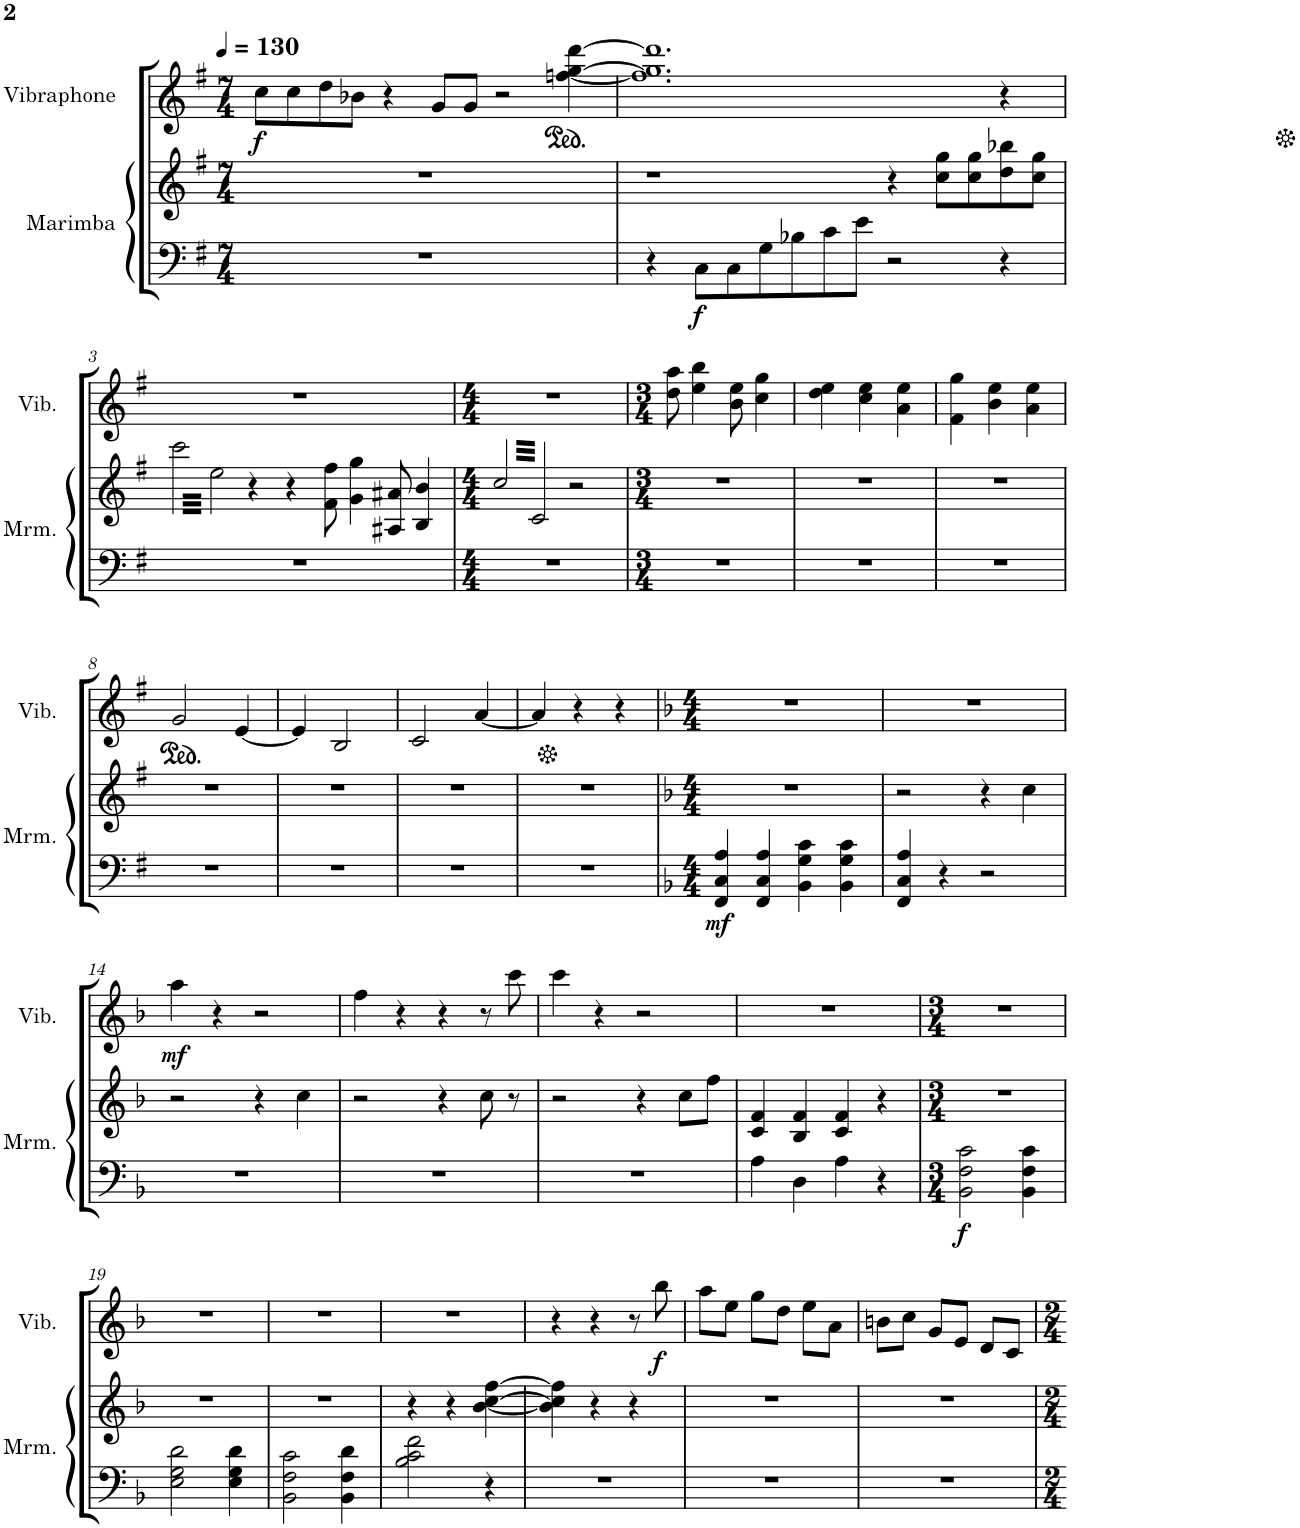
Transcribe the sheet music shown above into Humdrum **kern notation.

**kern	**kern	**dynam	**kern	**dynam
*part2	*part2	*part2	*part1	*part1
*staff3	*staff2	*staff2/3	*staff1	*staff1
*I"Marimba	*	*	*I"Vibraphone	*
*I'Mrm.	*	*	*I'Vib.	*
*clefF4	*clefG2	*	*clefG2	*
*k[f#]	*k[f#]	*	*k[f#]	*
*M7/4	*M7/4	*	*M7/4	*
*MM130	*MM130	*	*MM130	*
=1	=1	=1	=1	=1
!	!	!	!	!LO:DY:b
1..r	1..r	.	8cc\L	f
.	.	.	8cc\	.
.	.	.	8dd\	.
.	.	.	8b-X\J	.
.	.	.	4r	.
.	.	.	8g/L	.
.	.	.	8g/J	.
.	.	.	2r	.
*	*	*	*ped	*
.	.	.	[4ffn\ [4gg\ [4ddd\	.
=2	=2	=2	=2	=2
4r	1r	.	1.ff] 1.gg] 1.ddd]	.
!	!	!LO:DY:b=2	!	!
8C\L	.	f	.	.
8C\	.	.	.	.
8G\	.	.	.	.
8B-X\	.	.	.	.
8c\	.	.	.	.
8e\J	.	.	.	.
2r	4r	.	.	.
.	8cc\ 8gg\L	.	.	.
.	8cc\ 8gg\	.	.	.
*	*	*	*Xped	*
4r	8dd\ 8bb-X\	.	4r	.
.	8cc\ 8gg\J	.	.	.
!!LO:LB:g=z
=3	=3	=3	=3	=3
*	*tremolo	*	*	*
1..r	64ccc\LLLL	.	1..r	.
.	64ee\	.	.	.
.	64ccc\	.	.	.
.	64ee\	.	.	.
.	64ccc\	.	.	.
.	64ee\	.	.	.
.	64ccc\	.	.	.
.	64ee\	.	.	.
.	64ccc\	.	.	.
.	64ee\	.	.	.
.	64ccc\	.	.	.
.	64ee\	.	.	.
.	64ccc\	.	.	.
.	64ee\	.	.	.
.	64ccc\	.	.	.
.	64ee\	.	.	.
.	64ccc\	.	.	.
.	64ee\	.	.	.
.	64ccc\	.	.	.
.	64ee\	.	.	.
.	64ccc\	.	.	.
.	64ee\	.	.	.
.	64ccc\	.	.	.
.	64ee\	.	.	.
.	64ccc\	.	.	.
.	64ee\	.	.	.
.	64ccc\	.	.	.
.	64ee\	.	.	.
.	64ccc\	.	.	.
.	64ee\	.	.	.
.	64ccc\	.	.	.
.	64ee\JJJJ	.	.	.
*	*Xtremolo	*	*	*
.	4r	.	.	.
.	.	.	.	.
.	.	.	.	.
.	.	.	.	.
.	.	.	.	.
.	.	.	.	.
.	.	.	.	.
.	.	.	.	.
.	.	.	.	.
.	.	.	.	.
.	.	.	.	.
.	.	.	.	.
.	.	.	.	.
.	.	.	.	.
.	.	.	.	.
.	.	.	.	.
.	4r	.	.	.
.	8f#\ 8ff#\	.	.	.
.	4g\ 4gg\	.	.	.
.	8A#X/ 8a#X/	.	.	.
.	4B/ 4b/	.	.	.
=4	=4	=4	=4	=4
*M4/4	*M4/4	*	*M4/4	*
*	*tremolo	*	*	*
1r	64cc/LLLL	.	1r	.
.	64c/	.	.	.
.	64cc/	.	.	.
.	64c/	.	.	.
.	64cc/	.	.	.
.	64c/	.	.	.
.	64cc/	.	.	.
.	64c/	.	.	.
.	64cc/	.	.	.
.	64c/	.	.	.
.	64cc/	.	.	.
.	64c/	.	.	.
.	64cc/	.	.	.
.	64c/	.	.	.
.	64cc/	.	.	.
.	64c/	.	.	.
.	64cc/	.	.	.
.	64c/	.	.	.
.	64cc/	.	.	.
.	64c/	.	.	.
.	64cc/	.	.	.
.	64c/	.	.	.
.	64cc/	.	.	.
.	64c/	.	.	.
.	64cc/	.	.	.
.	64c/	.	.	.
.	64cc/	.	.	.
.	64c/	.	.	.
.	64cc/	.	.	.
.	64c/	.	.	.
.	64cc/	.	.	.
.	64c/JJJJ	.	.	.
*	*Xtremolo	*	*	*
.	2r	.	.	.
.	.	.	.	.
.	.	.	.	.
.	.	.	.	.
.	.	.	.	.
.	.	.	.	.
.	.	.	.	.
.	.	.	.	.
.	.	.	.	.
.	.	.	.	.
.	.	.	.	.
.	.	.	.	.
.	.	.	.	.
.	.	.	.	.
.	.	.	.	.
.	.	.	.	.
=5	=5	=5	=5	=5
*M3/4	*M3/4	*	*M3/4	*
2.r	2.r	.	8dd\ 8aa\	.
.	.	.	4ee\ 4bb\	.
.	.	.	8b\ 8ee\	.
.	.	.	4cc\ 4gg\	.
=6	=6	=6	=6	=6
2.r	2.r	.	4dd\ 4ee\	.
.	.	.	4cc\ 4ee\	.
.	.	.	4a\ 4ee\	.
=7	=7	=7	=7	=7
2.r	2.r	.	4f#\ 4gg\	.
.	.	.	4b\ 4ee\	.
.	.	.	4a\ 4ee\	.
!!LO:LB:g=z
=8	=8	=8	=8	=8
*	*	*	*ped	*
2.r	2.r	.	2g/	.
.	.	.	[4e/	.
=9	=9	=9	=9	=9
2.r	2.r	.	4e/]	.
.	.	.	2B/	.
=10	=10	=10	=10	=10
2.r	2.r	.	2c/	.
.	.	.	[4a/	.
=11	=11	=11	=11	=11
2.r	2.r	.	4a/]	.
*	*	*	*Xped	*
.	.	.	4r	.
.	.	.	4r	.
=12	=12	=12	=12	=12
*k[b-]	*k[b-]	*	*k[b-]	*
*M4/4	*M4/4	*	*M4/4	*
!	!	!LO:DY:b=2	!	!
4FF/ 4C/ 4A/	1r	mf	1r	.
4FF/ 4C/ 4A/	.	.	.	.
4BB-\ 4G\ 4c\	.	.	.	.
4BB-\ 4G\ 4c\	.	.	.	.
=13	=13	=13	=13	=13
4FF/ 4C/ 4A/	2r	.	1r	.
4r	.	.	.	.
2r	4r	.	.	.
.	4cc\	.	.	.
!!LO:LB:g=z
=14	=14	=14	=14	=14
!	!	!	!	!LO:DY:b
1r	2r	.	4aa\	mf
.	.	.	4r	.
.	4r	.	2r	.
.	4cc\	.	.	.
=15	=15	=15	=15	=15
1r	2r	.	4ff\	.
.	.	.	4r	.
.	4r	.	4r	.
.	8cc\	.	8r	.
.	8r	.	8ccc\	.
=16	=16	=16	=16	=16
1r	2r	.	4ccc\	.
.	.	.	4r	.
.	4r	.	2r	.
.	8cc\L	.	.	.
.	8ff\J	.	.	.
=17	=17	=17	=17	=17
4A\	4c/ 4f/	.	1r	.
4D\	4B-/ 4f/	.	.	.
4A\	4c/ 4f/	.	.	.
4r	4r	.	.	.
=18	=18	=18	=18	=18
*M3/4	*M3/4	*	*M3/4	*
!	!	!LO:DY:b=2	!	!
2BB-\ 2F\ 2c\	2.r	f	2.r	.
4BB-\ 4F\ 4c\	.	.	.	.
!!LO:LB:g=z
=19	=19	=19	=19	=19
2E\ 2G\ 2d\	2.r	.	2.r	.
4E\ 4G\ 4d\	.	.	.	.
=20	=20	=20	=20	=20
2BB-\ 2F\ 2c\	2.r	.	2.r	.
4BB-\ 4F\ 4d\	.	.	.	.
=21	=21	=21	=21	=21
2B-\ 2c\ 2f\	4r	.	2.r	.
.	4r	.	.	.
4r	[4b-\ [4cc\ [4ff\	.	.	.
=22	=22	=22	=22	=22
2.r	4b-\] 4cc\] 4ff\]	.	4r	.
.	4r	.	4r	.
.	4r	.	8r	.
!	!	!	!	!LO:DY:b
.	.	.	8bb-\	f
=23	=23	=23	=23	=23
2.r	2.r	.	8aa\L	.
.	.	.	8ee\J	.
.	.	.	8gg\L	.
.	.	.	8dd\J	.
.	.	.	8ee\L	.
.	.	.	8a\J	.
=24	=24	=24	=24	=24
2.r	2.r	.	8bn\L	.
.	.	.	8cc\J	.
.	.	.	8g/L	.
.	.	.	8e/J	.
.	.	.	8d/L	.
.	.	.	8c/J	.
=	=	=	=	=
*-	*-	*-	*-	*-
